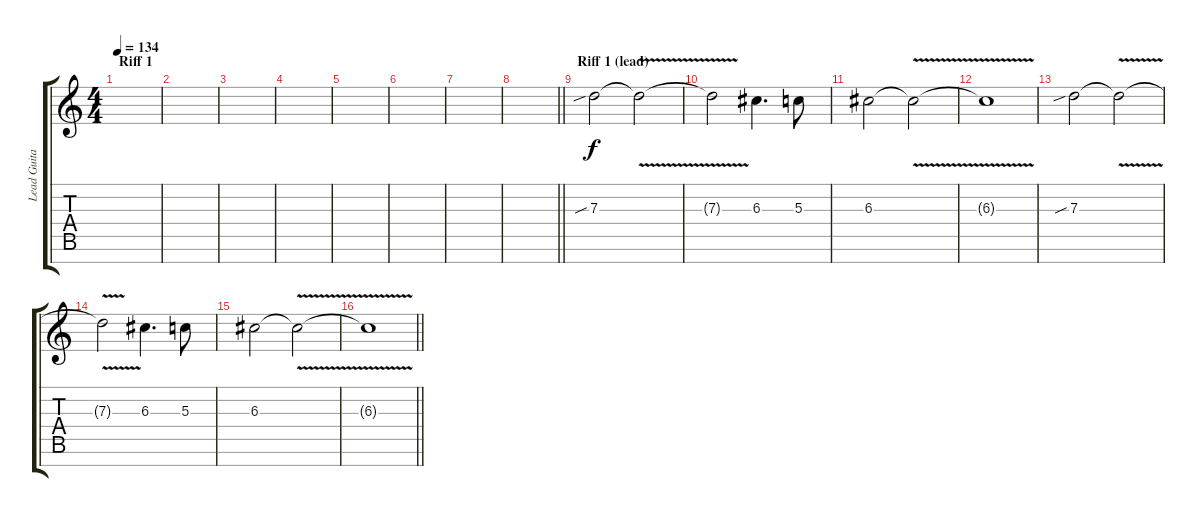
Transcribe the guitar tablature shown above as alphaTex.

\track ("Lead Guitar" "Lead Guita") {instrument distortionguitar}
\staff {score tabs}
\tuning (E4 B3 G3 D3 A2 E2 B1) {hide}
\ts (4 4)
\section ("" "Riff 1")
\tempo 134
\clef g2
\ks c
|
|
|
|
|
|
|
\barLineRight lightlight
|
\section ("" "Riff 1 (lead)")
7.3{sib}.2 7.3{v t}.2 |
7.3{t}.2 6.3.4{d} 5.3.8 |
6.3.2 6.3{v t}.2 |
6.3{t}.1 |
7.3{sib}.2 7.3{v t}.2 |
7.3{t}.2 6.3.4{d} 5.3.8 |
6.3.2 6.3{v t}.2 |
\barLineRight lightlight
6.3{t}.1
